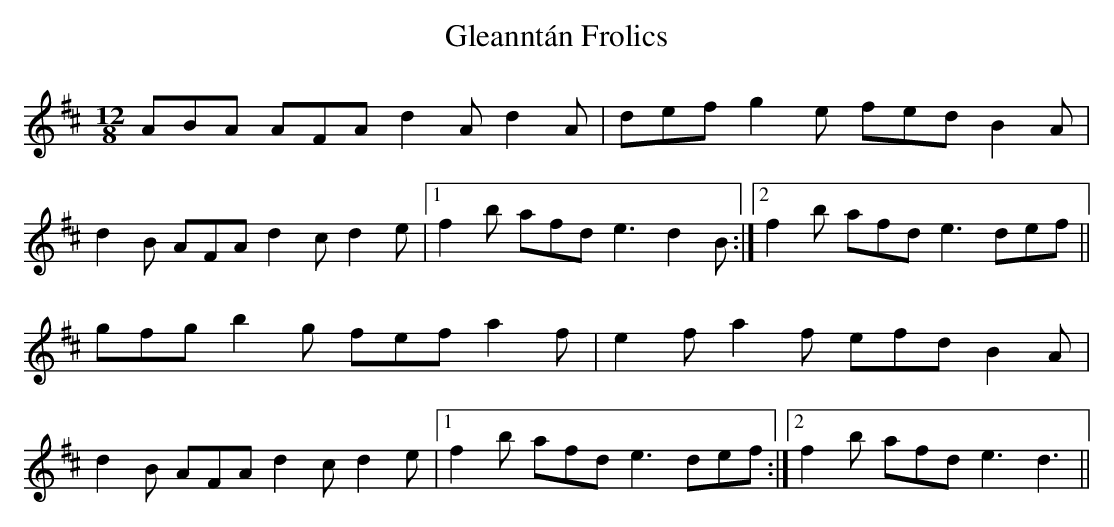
X:1
T:Gleannt\'an Frolics
M:12/8
L:1/8
K:D
ABA AFA d2 A d2 A|def g2 e fed B2 A|
d2 B AFA d2 c d2 e|1f2 b afd e3 d2 B:|2f2 b afd e3 def||
gfg b2 g fef a2 f|e2 f a2 f efd B2 A|
d2 B AFA d2 c d2 e|1f2 b afd e3 def:|2f2 b afd e3 d3||
